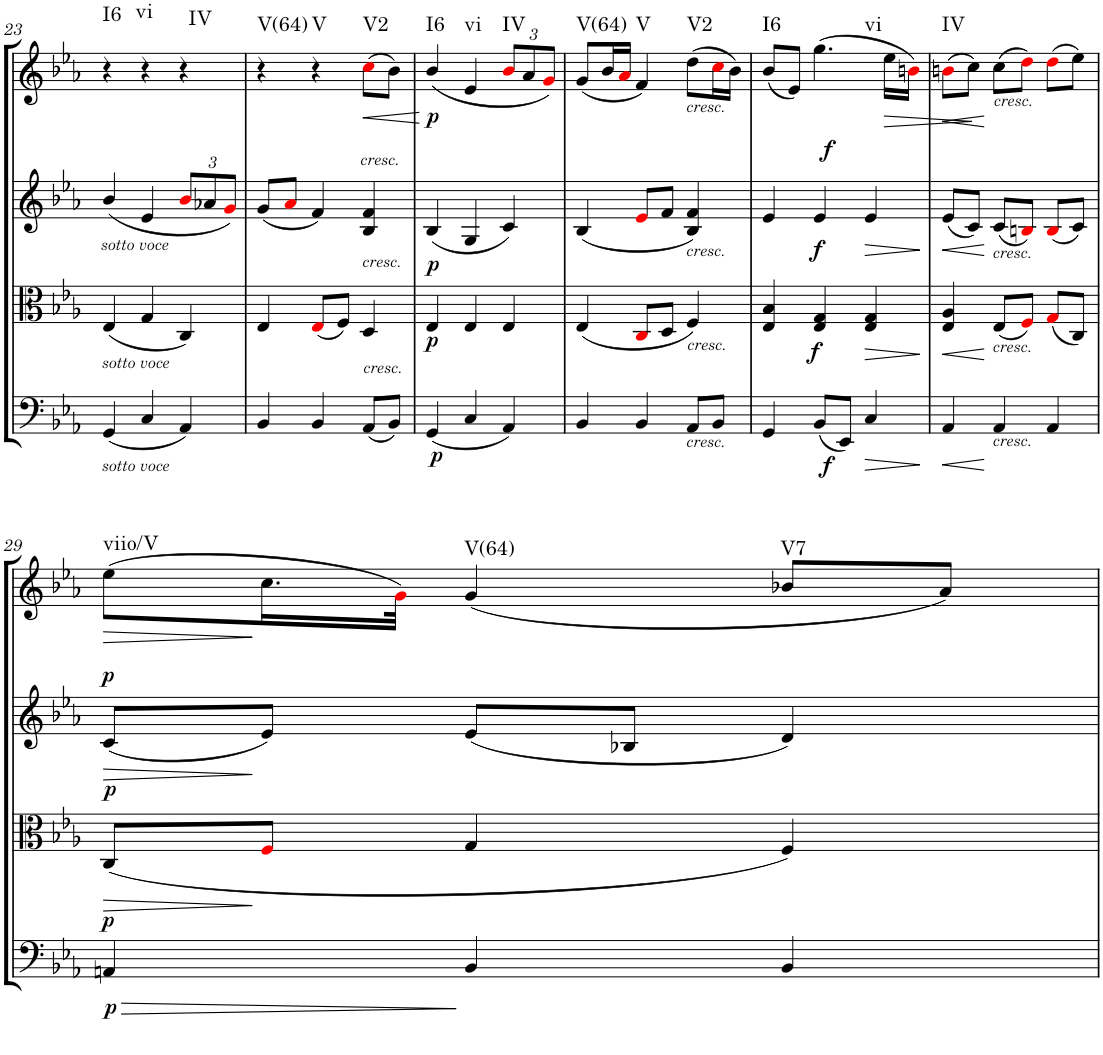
**kern	**dynam	**kern	**dynam	**kern	**dynam	**kern	**dynam	**harte
*part4	*part4	*part3	*part3	*part2	*part2	*part1	*part1	*part1
*staff4	*staff4	*staff3	*staff3	*staff2	*staff2	*staff1	*staff1	*
*I"Cello	*	*I"Viola	*	*I"2nd Violin	*	*I"1st Violin	*	*
*	*	*I'Vla	*	*I'Vln	*	*I'Vln	*	*
!!LO:PB:g=z
*clefF4	*	*clefC3	*	*clefG2	*	*clefG2	*	*
*k[b-e-a-]	*	*k[b-e-a-]	*	*k[b-e-a-]	*	*k[b-e-a-]	*	*
*E-:	*	*E-:	*	*E-:	*	*E-:	*	*
*M3/4	*	*M3/4	*	*M3/4	*	*M3/4	*	*
=23	=23	=23	=23	=23	=23	=23	=23	=23
!	!	!	!	!LO:TX:b:i:t=sotto voce	!	!	!	!
!	!	!LO:TX:b:i:t=sotto voce	!	!	!	!	!	!
!LO:TX:b:i:t=sotto voce	!	!	!	!	!	!	!	!LO:H:kt=I6
(4GG/	.	(4E-/	.	(4b-/	.	4r	.	N
!	!	!	!	!	!	!	!	!LO:H:kt=vi
4C/	.	4G/	.	4e-/	.	4r	.	N
*	*	*	*	*Xbrackettup	*	*	*	*
!	!	!	!	!	!	!	!	!LO:H:kt=IV
4AA-/)	.	4C/)	.	12b-i/L	.	4r	.	N
.	.	.	.	12a-X/	.	.	.	.
.	.	.	.	12gi/J)	.	.	.	.
=24	=24	=24	=24	=24	=24	=24	=24	=24
!	!	!	!	!	!	!	!	!LO:H:kt=V(64)
4BB-/	.	4E-/	.	(8g/L	.	4r	.	N
.	.	.	.	8a-i/J	.	.	.	.
!	!	!	!	!	!	!	!	!LO:H:kt=V
4BB-/	.	(8E-i/L	.	4f/)	.	4r	.	N
.	.	8F/J)	.	.	.	.	.	.
!	!	!	!	!LO:TX:a:i:t=cresc.	!	!	!	!
!	!	!LO:TX:a:i:t=cresc.	!	!	!	!	!	!
!LO:TX:a:i:t=cresc.	!	!	!	!	!	!	!	!
!	!	!	!	!	!	!	!LO:HP:b	!LO:H:kt=V2
(8AA-/L	.	4D/	.	4B-/ 4f/	.	(8cci\L	<	N
8BB-/J)	.	.	.	.	.	8b-\J)	.	.
.	.	.	.	.	.	.	[	.
=25	=25	=25	=25	=25	=25	=25	=25	=25
!	!LO:DY:b	!	!LO:DY:a	!	!	!	!	!
!	!	!	!LO:DY:n=1:b	!	!	!	!LO:DY:b	!LO:H:kt=I6
(4GG/	p	4E-/	p p	(4B-/	.	(4b-/	p	N
!	!	!	!	!	!	!	!	!LO:H:kt=vi
4C/	.	4E-/	.	4G/	.	4e-/	.	N
*	*	*	*	*	*	*Xbrackettup	*	*
!	!	!	!	!	!	!	!	!LO:H:kt=IV
4AA-/)	.	4E-/	.	4c/)	.	12b-i/L	.	N
.	.	.	.	.	.	12a-/	.	.
.	.	.	.	.	.	12gi/J)	.	.
=26	=26	=26	=26	=26	=26	=26	=26	=26
!	!	!	!	!	!	!	!	!LO:H:kt=V(64)
4BB-/	.	(4E-/	.	(4B-/	.	(8g/L	.	N
.	.	.	.	.	.	16b-/L	.	.
.	.	.	.	.	.	16a-i/JJ	.	.
!	!	!	!	!	!	!	!	!LO:H:kt=V
4BB-/	.	8Ci/L	.	8e-i/L	.	4f/)	.	N
.	.	8D/J	.	8f/J	.	.	.	.
!	!	!	!	!	!	!LO:TX:b:i:t=cresc.	!	!
!	!	!	!	!LO:TX:b:i:t=cresc.	!	!	!	!
!	!	!LO:TX:b:i:t=cresc.	!	!	!	!	!	!
!LO:TX:b:i:t=cresc.	!	!	!	!	!	!	!	!LO:H:kt=V2
8AA-/L	.	4F/)	.	4B-/ 4f/)	.	(8dd\L	.	N
8BB-/J	.	.	.	.	.	16cci\L	.	.
.	.	.	.	.	.	16b-\JJ)	.	.
=27	=27	=27	=27	=27	=27	=27	=27	=27
!	!	!	!	!	!	!	!	!LO:H:kt=I6
4GG/	.	4E-/ 4B-/	.	4e-/	.	(8b-/L	.	N
.	.	.	.	.	.	8e-/J)	.	.
!	!LO:DY:b	!	!LO:DY:a	!	!	!	!	!
!	!	!	!LO:DY:n=1:b	!	!LO:DY:a	!	!	!LO:H:kt=vi
(8BB-/L	f	4E-/ 4G/	f f	4e-/	f	(4.gg\	.	N
8EE-/J)	.	.	.	.	.	.	.	.
!	!LO:HP:b	!	!LO:HP:b	!	!LO:HP:b	!	!	!
4C/	>	4E-/ 4G/	>	4e-/	>	.	.	.
!	!	!	!	!	!	!	!LO:HP:b	!
.	.	.	.	.	.	16ee-\LL	>	.
.	.	.	.	.	.	16bni\JJ)	.	.
.	.	.	]	.	]	.	]	.
=28	=28	=28	=28	=28	=28	=28	=28	=28
!	!LO:HP:b	!	!LO:HP:b	!	!LO:HP:b	!	!LO:HP:b	!LO:H:kt=IV
4AA-/	<	4E-/ 4A-/	<	(8e-/L	<	(8bni\L	<	N
.	.	.	.	8c/J)	.	8cc\J)	.	.
!	!	!	!	!	!	!LO:TX:b:i:t=cresc.	!	!
!	!	!	!	!LO:TX:b:i:t=cresc.	!	!	!	!
!	!	!LO:TX:b:i:t=cresc.	!	!	!	!	!	!
!LO:TX:b:i:t=cresc.	!	!	!	!	!	!	!	!
4AA-/	]	(8E-/L	[	(8c/L	[	(8cc\L	[	.
.	.	8Fi/J)	.	8Bni/J)	.	8ddi\J)	.	.
4AA-/	.	(8Gi/L	.	(8Bi/L	.	(8ddi\L	.	.
.	.	8C/J)	.	8c/J)	.	8ee-\J)	.	.
!!LO:LB:g=z
=29	=29	=29	=29	=29	=29	=29	=29	=29
!	!LO:DY:b	!	!LO:HP:b	!	!LO:HP:b	!	!LO:HP:b	!
!	!LO:DY:n=1:a	!	!LO:DY:n=1:a	!	!LO:DY:n=1:a	!	!	!LO:H:kt=viio/V
4AAn/	p p	(8C/L	> p	(8c/L	> p	(8ee-\L	>	N
.	.	8Fi/J	]	8e-/J)	]	16.cc\L	]	.
.	.	.	.	.	.	32gi\JJk)	.	.
!	!	!	!	!	!	!	!	!LO:H:kt=V(64)
4BB-/	[	4G/	.	(8e-/L	.	(4g/	.	N
.	.	.	.	8B-X/J	.	.	.	.
!	!	!	!	!	!	!	!	!LO:H:kt=V7
4BB-/	.	4F/)	.	4d/)	.	8b-X/L	.	N
.	.	.	.	.	.	8a-/J)	.	.
=	=	=	=	=	=	=	=	=
*-	*-	*-	*-	*-	*-	*-	*-	*-
